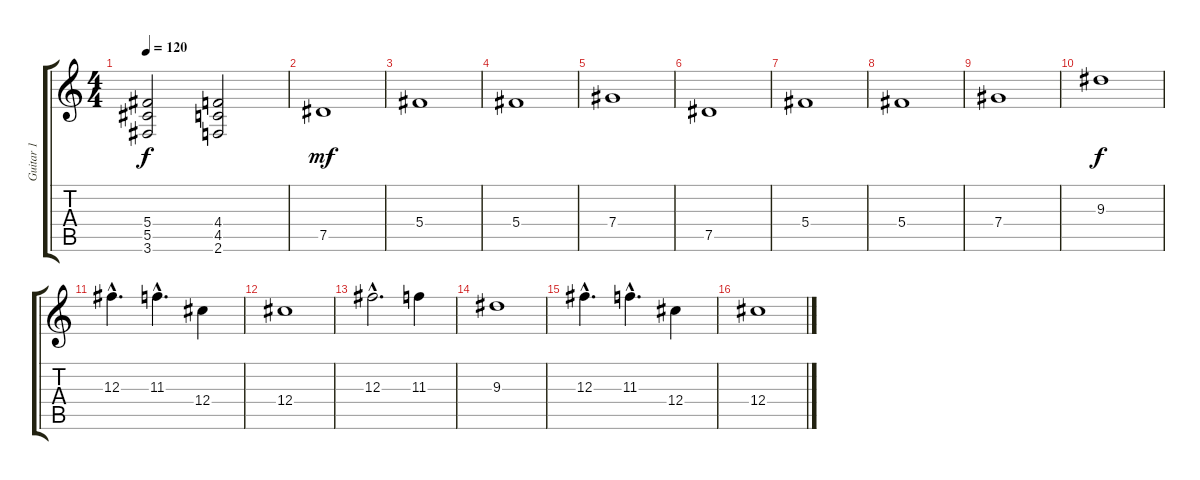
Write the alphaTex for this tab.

\track ("Guitar 1" "Guitar 1") {instrument distortionguitar}
\staff {score tabs}
\tuning (Eb4 Bb3 Gb3 Db3 Ab2 Eb2) {hide}
\ts (4 4)
\tempo 120
\clef g2
\ks c
(5.4{t} 5.5{t} 3.6{t}).2{dy f} (4.4 4.5 2.6).2 |
7.5.1{dy mf} |
5.4.1 |
5.4.1 |
7.4.1 |
7.5.1 |
5.4.1 |
5.4.1 |
7.4.1 |
9.3.1{dy f} |
12.3{hac}.4{d} 11.3{hac}.4{d} 12.4.4 |
12.4.1 |
12.3{hac}.2{d} 11.3.4 |
9.3.1 |
12.3{hac}.4{d} 11.3{hac}.4{d} 12.4.4 |
12.4.1
